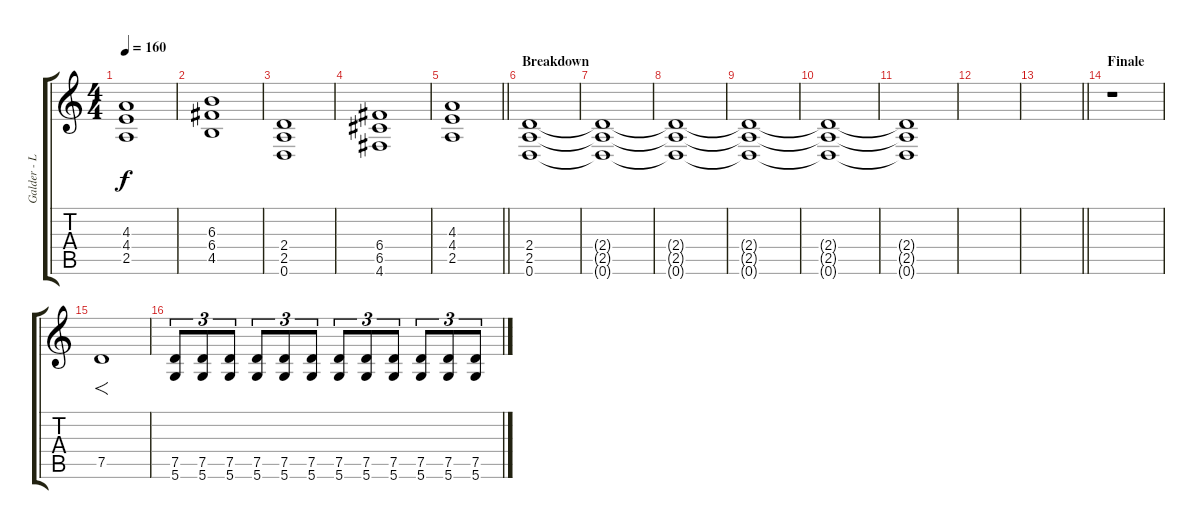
\track ("Galder - Lead Guitar" "Galder - L") {instrument overdrivenguitar}
\staff {score tabs}
\tuning (D4 A3 F3 C3 G2 D2) {hide}
\ts (4 4)
\tempo 160
\clef g2
\ks c
(4.3 4.4 2.5).1{dy f} |
(6.3 6.4 4.5).1 |
(2.4 2.5 0.6).1 |
(6.4 6.5 4.6).1 |
\barLineRight lightlight
(4.3 4.4 2.5).1 |
\section ("" "Breakdown")
(2.4 2.5 0.6).1 |
(2.4{t} 2.5{t} 0.6{t}).1{volume 0} |
(2.4{t} 2.5{t} 0.6{t}).1 |
(2.4{t} 2.5{t} 0.6{t}).1 |
(2.4{t} 2.5{t} 0.6{t}).1 |
(2.4{t} 2.5{t} 0.6{t}).1 |
|
\barLineRight lightlight
|
\section ("" "Finale")
r.1{volume 15} |
7.5.1{f} |
(7.5 5.6).8{tu (3 2)} (7.5 5.6).8{tu (3 2)} (7.5 5.6).8{tu (3 2)} (7.5 5.6).8{tu (3 2)} (7.5 5.6).8{tu (3 2)} (7.5 5.6).8{tu (3 2)} (7.5 5.6).8{tu (3 2)} (7.5 5.6).8{tu (3 2)} (7.5 5.6).8{tu (3 2)} (7.5 5.6).8{tu (3 2)} (7.5 5.6).8{tu (3 2)} (7.5 5.6).8{tu (3 2)}
